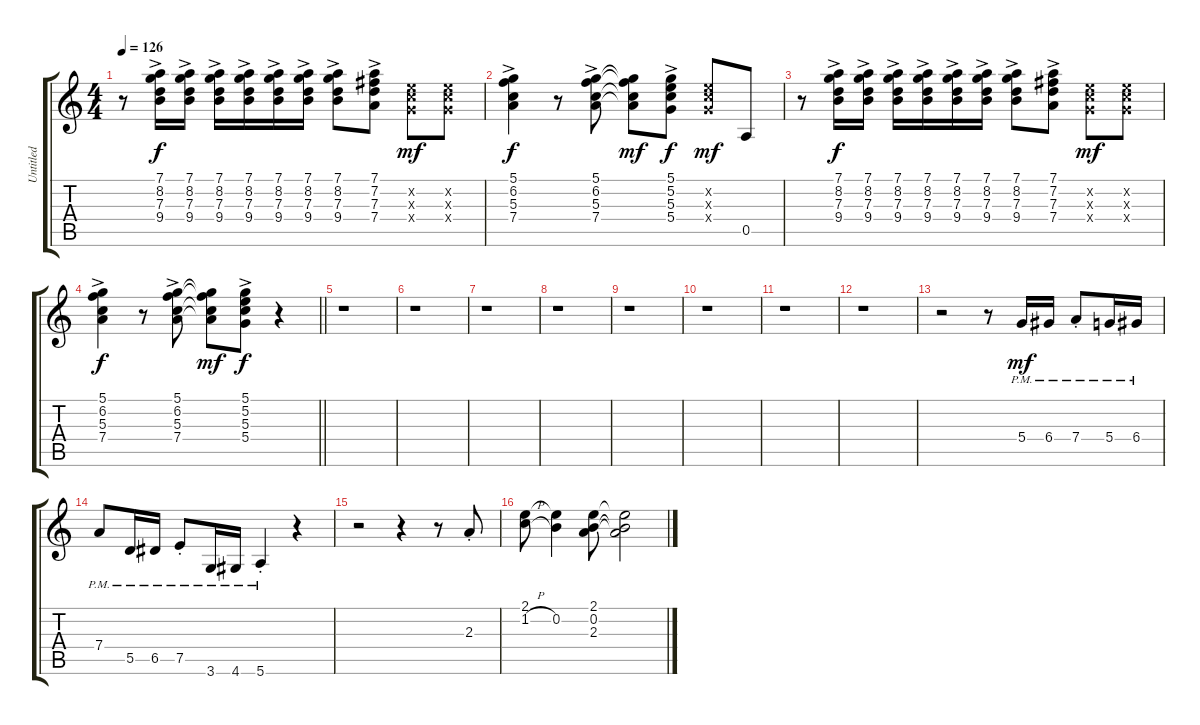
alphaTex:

\track ("Untitled" "Untitled") {instrument overdrivenguitar}
\staff {score tabs}
\tuning (D4 B3 G3 D3 A2 E2) {hide}
\ts (4 4)
\tempo 126
\clef g2
\ks c
r.8{dy mf} (7.1{ac} 8.2{ac} 7.3{ac} 9.4{ac}).16{dy f} (7.1{ac} 8.2{ac} 7.3{ac} 9.4{ac}).16 (7.1{ac} 8.2{ac} 7.3{ac} 9.4{ac}).16 (7.1{ac} 8.2{ac} 7.3{ac} 9.4{ac}).16 (7.1{ac} 8.2{ac} 7.3{ac} 9.4{ac}).16 (7.1{ac} 8.2{ac} 7.3{ac} 9.4{ac}).16 (7.1{ac} 8.2{ac} 7.3{ac} 9.4{ac}).8 (7.1{ac} 7.2{ac} 7.3{ac} 7.4{ac}).8 (5.2{x} 5.3{x} 5.4{x}).8{dy mf} (5.2{x} 5.3{x} 5.4{x}).8 |
(5.1{ac} 6.2{ac} 5.3{ac} 7.4{ac}).4{dy f} r.8 (5.1{ac} 6.2{ac} 5.3{ac} 7.4{ac}).8 (5.1{t} 6.2{t} 5.3{t} 7.4{t}).8{dy mf} (5.1{ac} 5.2{ac} 5.3{ac} 5.4{ac}).8{dy f} (5.2{x} 5.3{x} 5.4{x}).8{dy mf} 0.5.8 |
r.8 (7.1{ac} 8.2{ac} 7.3{ac} 9.4{ac}).16{dy f} (7.1{ac} 8.2{ac} 7.3{ac} 9.4{ac}).16 (7.1{ac} 8.2{ac} 7.3{ac} 9.4{ac}).16 (7.1{ac} 8.2{ac} 7.3{ac} 9.4{ac}).16 (7.1{ac} 8.2{ac} 7.3{ac} 9.4{ac}).16 (7.1{ac} 8.2{ac} 7.3{ac} 9.4{ac}).16 (7.1{ac} 8.2{ac} 7.3{ac} 9.4{ac}).8 (7.1{ac} 7.2{ac} 7.3{ac} 7.4{ac}).8 (5.2{x} 5.3{x} 5.4{x}).8{dy mf} (5.2{x} 5.3{x} 5.4{x}).8 |
\barLineRight lightlight
(5.1{ac} 6.2{ac} 5.3{ac} 7.4{ac}).4{dy f} r.8 (5.1{ac} 6.2{ac} 5.3{ac} 7.4{ac}).8 (5.1{t} 6.2{t} 5.3{t} 7.4{t}).8{dy mf} (5.1{ac} 5.2{ac} 5.3{ac} 5.4{ac}).8{dy f} r.4 |
r.1 |
r.1 |
r.1 |
r.1 |
r.1 |
r.1 |
r.1 |
r.1 |
r.2 r.8 5.4{pm}.16{dy mf} 6.4{pm}.16 7.4{pm st}.8 5.4{pm}.16 6.4{pm}.16 |
7.4{pm}.8 5.5{pm}.16 6.5{pm}.16 7.5{pm st}.8 3.6{pm}.16 4.6{pm}.16 5.6{pm st}.4 r.4 |
r.2 r.4 r.8 2.3{st}.8 |
(2.1 1.2{h}).8 (2.1{t} 0.2).4 (2.1 0.2 2.3).8 (2.1{t} 0.2{t} 2.3{t}).2
